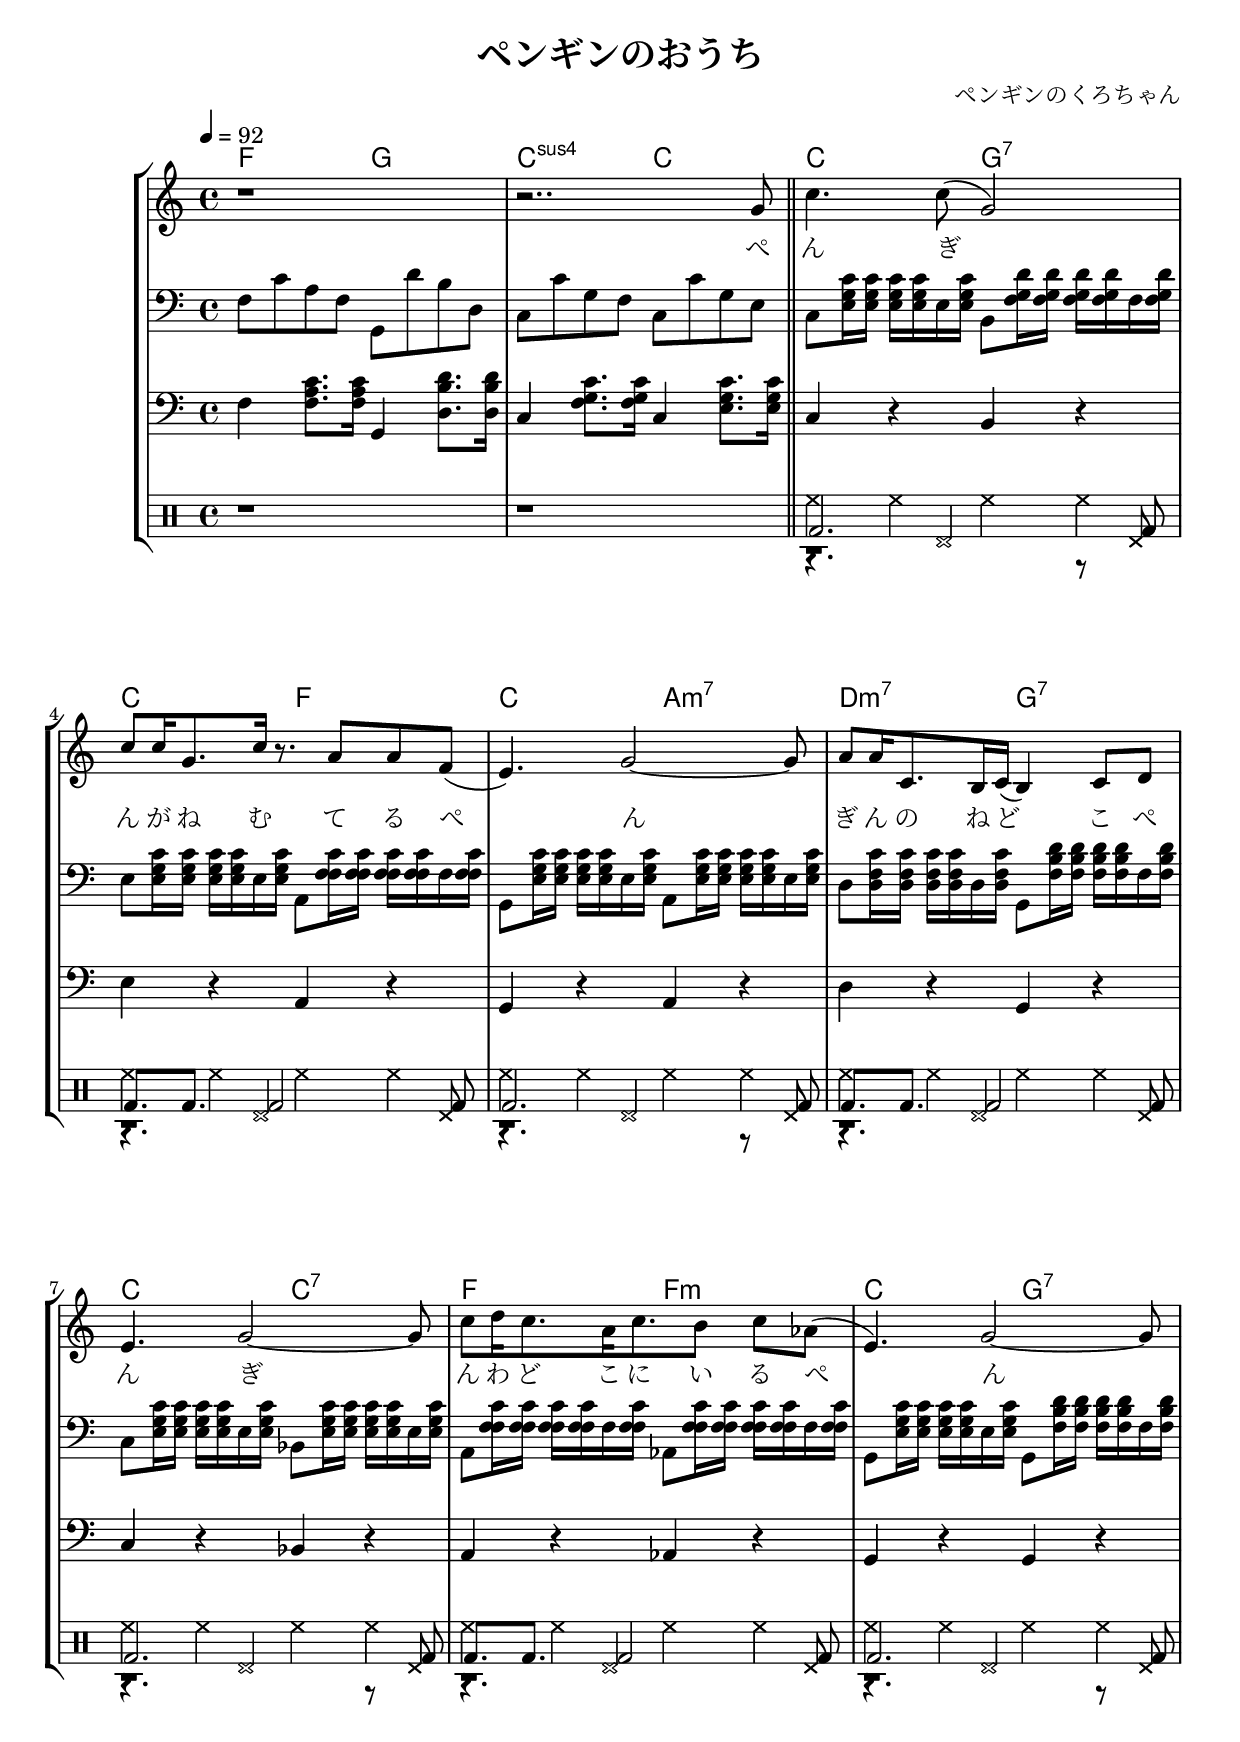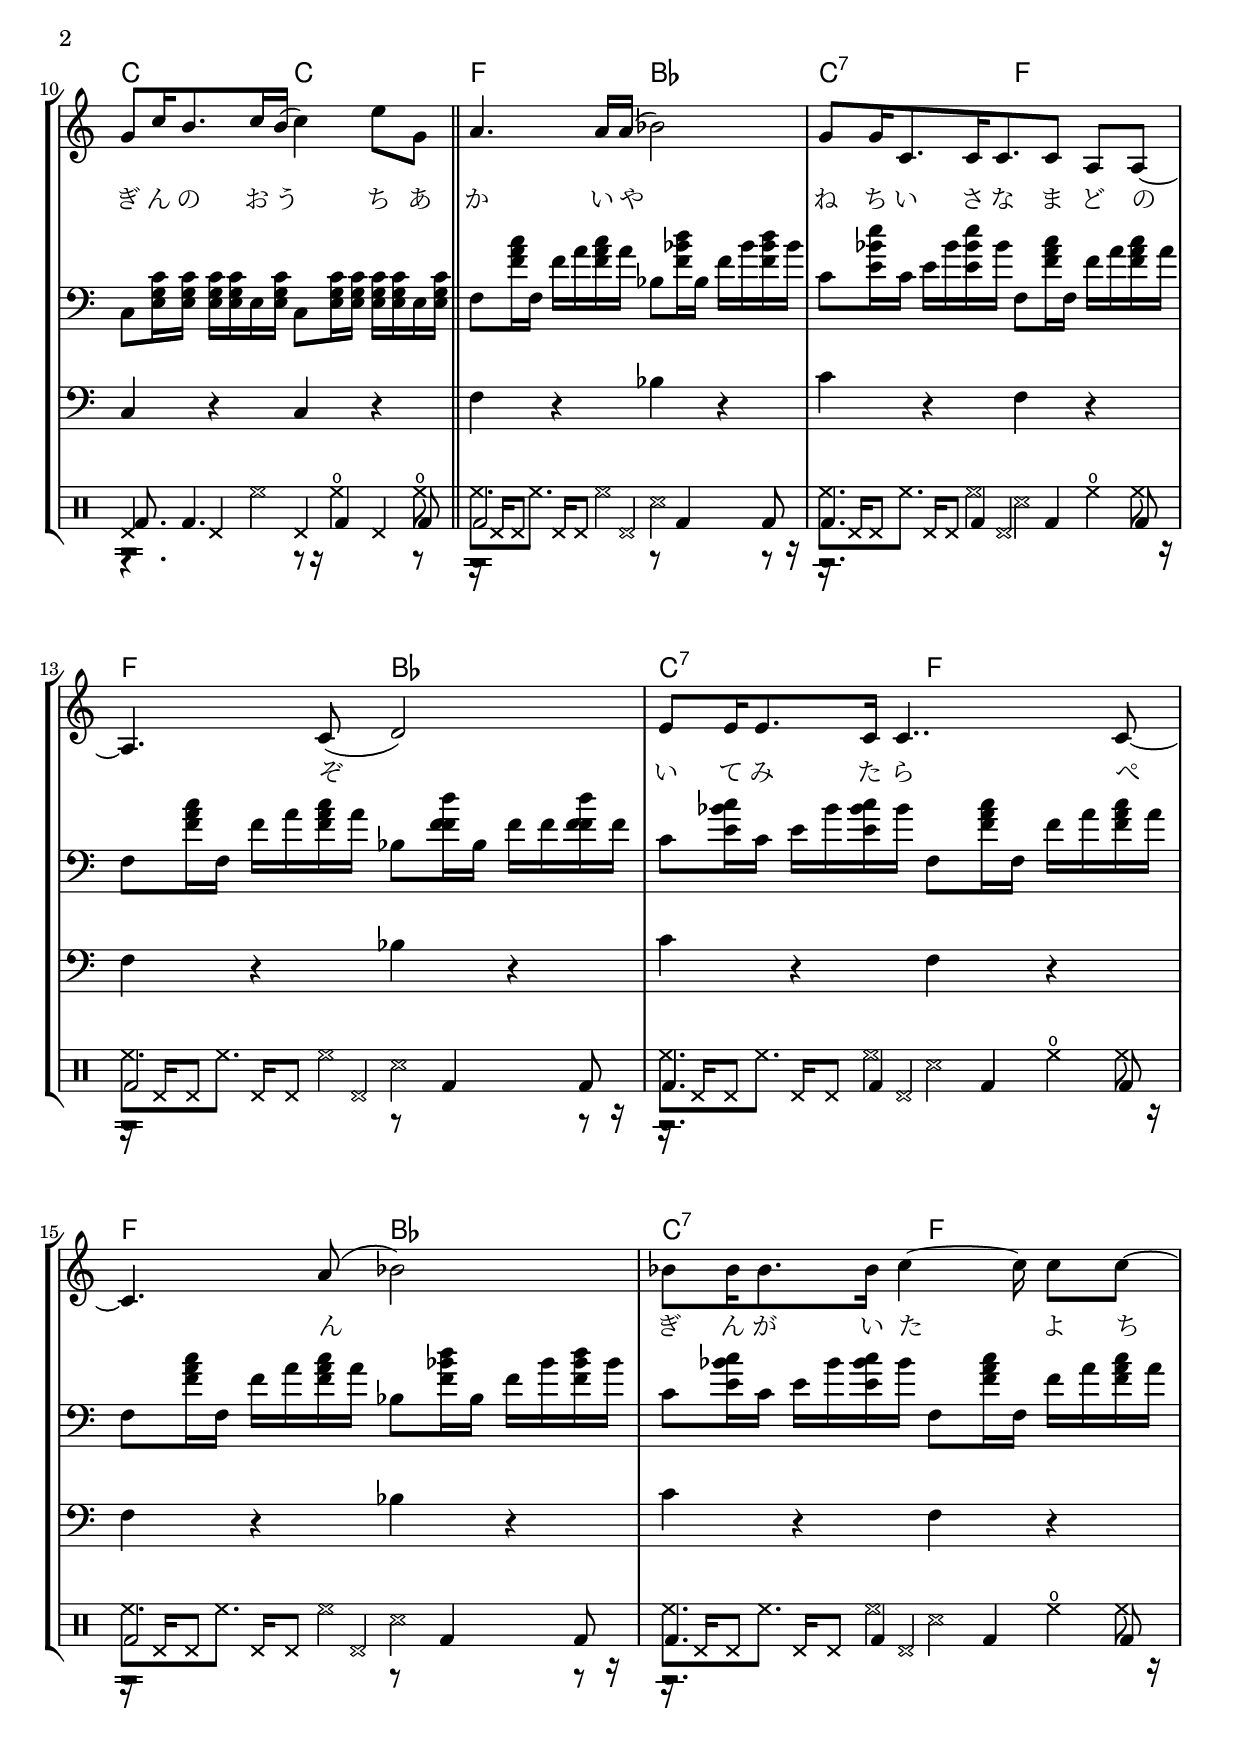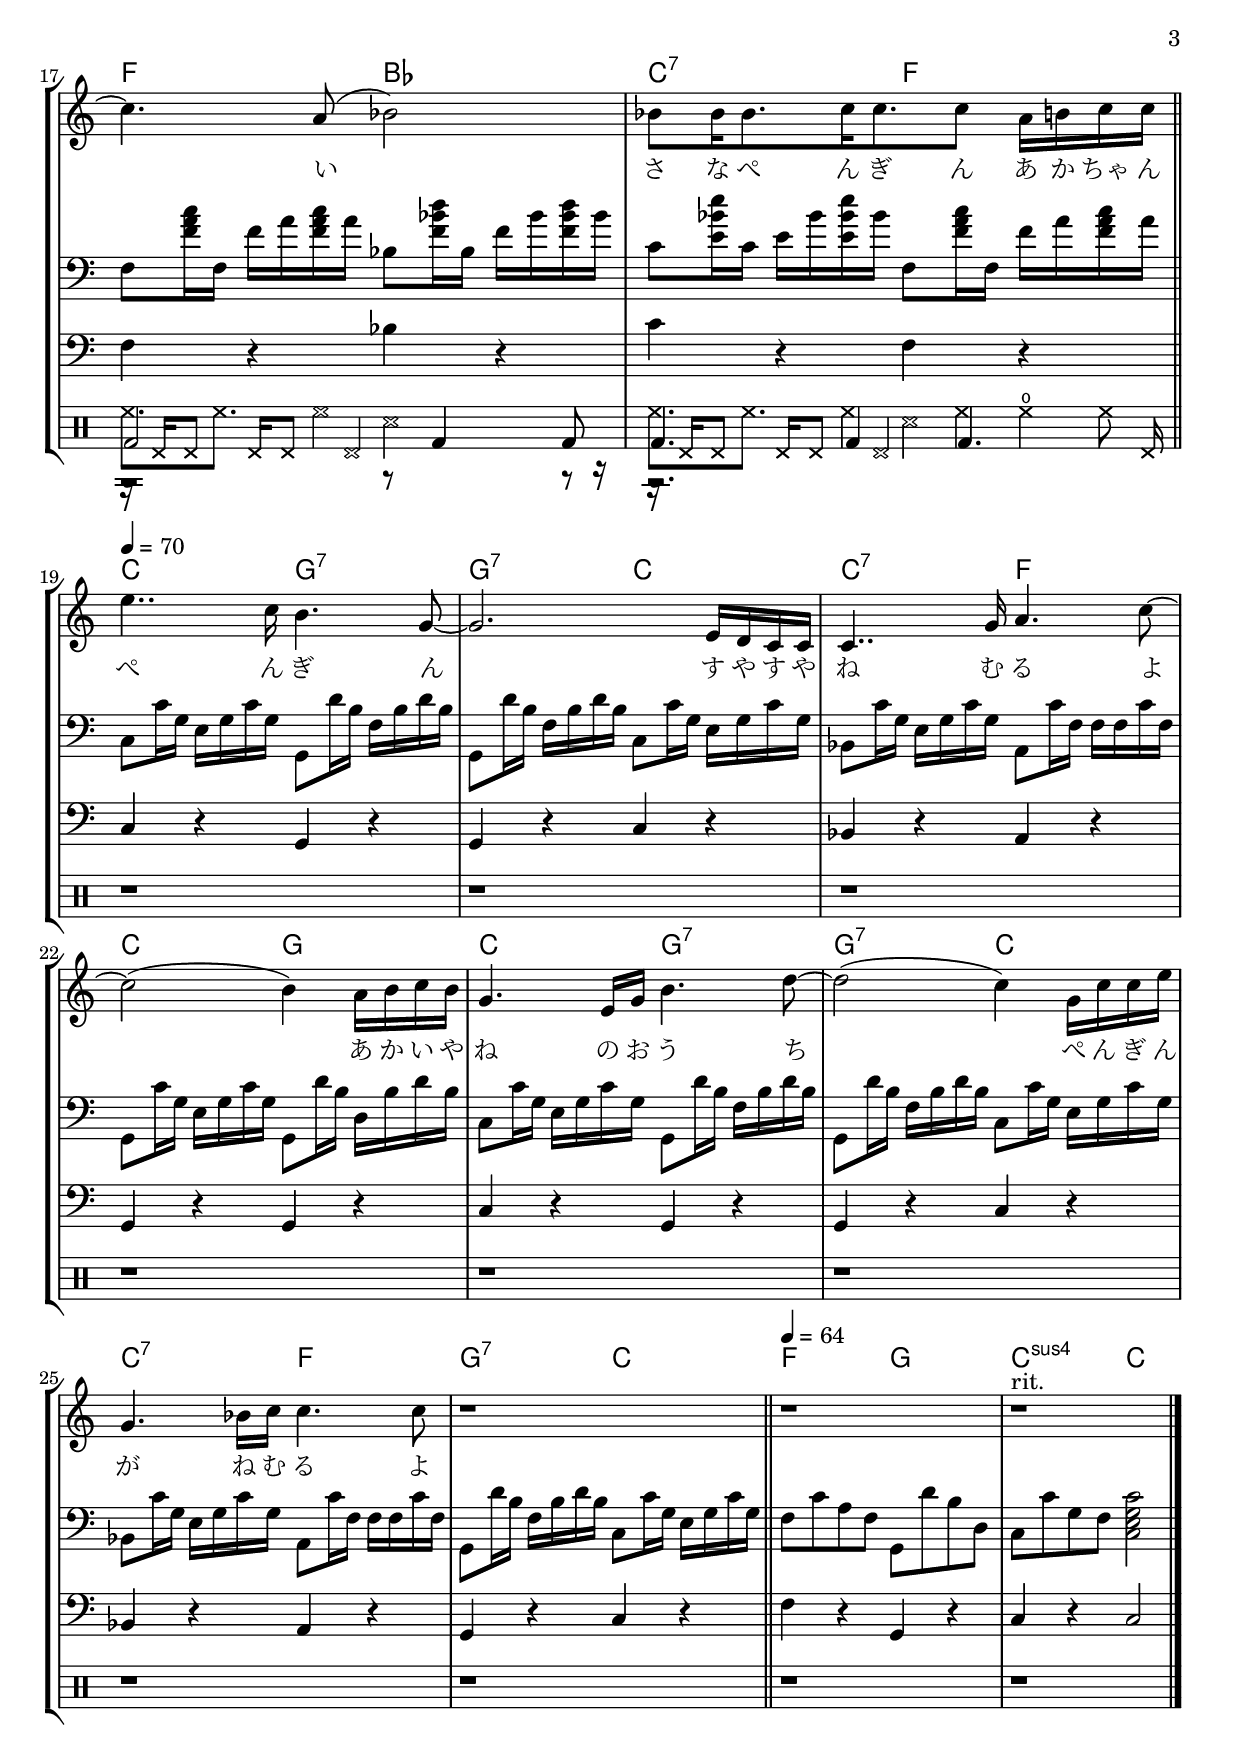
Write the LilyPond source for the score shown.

\version "2.12.1"

\header {
	title = \markup {ペンギンのおうち}
	composer = \markup \center-column {ペンギンのくろちゃん}
}

harmony = \chordmode {
	f2 g c:sus4 c 

	c g:7 c f c a:min7 d:min7 g:7 c c:7 f f:m c g:7 c c 

	f bes c:7 f f bes c:7 f f bes c:7 f f bes c:7 f 

	c g:7 g:7 c c:7 f c g c g:7 g:7 c c:7 f g:7 c 

	f g c:sus4 c 
}

melody = {
	\key c \major
	\tempo 4 = 92
	r1 | r2.. 
	\set Staff.midiInstrument = #"fss0.25"
	g'8 
	c''4.  c''8  (g'2) 
	c''8  c''16  g'8.  c''16  r8.  a'8  a'8  f'8 
	(e'4.)  g'2~g'8 
	a'8  a'16  c'8.  b16  c'16  (b4)  c'8  d'8 
	e'4.  g'2~g'8 
	c''8  d''16  c''8.  a'16  c''8.  b'8  c''8  as'8 
	(e'4.)  g'2~g'8 
	g'8  c''16  b'8.  c''16  b'16  (c''4)  e''8  	\set Staff.midiInstrument = #"fss0.25"
	g'8 
	a'4.  a'16  a'16  (bes'2) 
	g'8  g'16  c'8.  c'16  c'8.  c'8  a8  a8~ 
	a4.  c'8  (d'2) 
	e'8  e'16  e'8.  c'16  c'4..  c'8~ 
	c'4.  a'8  (bes'2) 
	bes'8  bes'16  bes'8.  bes'16  c''4~c''16  c''8  c''8~ 
	c''4.  a'8  (bes'2) 
	bes'8  bes'16  bes'8.  c''16  c''8.  c''8  	\set Staff.midiInstrument = #"fss0.25"
	a'16  b'16  c''16  c''16 
		\tempo 4 = 70
e''4..  c''16  b'4.  g'8~ 
	g'2.  e'16  d'16  c'16  c'16 
	c'4..  g'16  a'4.  c''8~ 
	c''2  (b'4)  a'16  b'16  c''16  b'16 
	g'4.  e'16  g'16  b'4.  d''8~ 
	d''2  (c''4)  g'16  c''16  c''16  e''16 
	g'4.  bes'16  c''16  c''4.  c''8
	r1 	\tempo 4 = 64
	r1 | r1^"rit." \bar "|."
}

words = \lyricmode {
	
	ぺ  ん  ぎ  ん  が  ね  む  て  る  ぺ  ん  ぎ  ん  の  ね  ど  こ  ぺ  ん  ぎ  ん  わ  ど  こ  に  い  る  ぺ  ん  ぎ  ん  の  お  う  ち  
	あ  か  い  や  ね  ち  い  さ  な  ま  ど  の  ぞ  い  て  み  た  ら  ぺ  ん  ぎ  ん  が  い  た  よ  ち  い  さ  な  ぺ  ん  ぎ  ん  
	あ  か  ちゃ  ん  ぺ  ん  ぎ  ん  す  や  す  や  ね  む  る  よ  あ  か  い  や  ね  の  お  う  ち  ぺ  ん  ぎ  ん  が  ね  む  る  よ  
	
}

tempochange = {
	\tempo 4 = 92
	r1 | r1 \bar "||"
	\tempo 4 = 92
	r1 | r1 | r1 | r1 | r1 | r1 | r1 | r1 \bar "||"
	\tempo 4 = 92
	r1 | r1 | r1 | r1 | r1 | r1 | r1 | r1 \bar "||"
	\tempo 4 = 70
	r1 | r1 | r1 | r1 | r1 | r1 | r1 | r1 \bar "||"
	\tempo 4 = 64
	r1 | \tempo 4 = 48 r2 \tempo 4 = 42 r2 \bar "|."
}

mainacc = {
	\clef bass
	\set Staff.midiInstrument = #"Music box"
	\key c \major
	\tempo 4 = 92
	f8 c' a f
	g,8 d' b d
	c8 c' g f
	c8 c' g e
	\bar "||"

	\set Staff.midiInstrument = #"Music box"
	c8 <e g c'>16 <e g c'>16   <e g c'>16 <e g c'>16   e16 <e g c'>16
	b,8 <f g d'>16 <f g d'>16   <f g d'>16 <f g d'>16   f16 <f g d'>16
	e8 <e g c'>16 <e g c'>16   <e g c'>16 <e g c'>16   e16 <e g c'>16
	a,8 <f f c'>16 <f f c'>16   <f f c'>16 <f f c'>16   f16 <f f c'>16
	g,8 <e g c'>16 <e g c'>16   <e g c'>16 <e g c'>16   e16 <e g c'>16
	a,8 <e g c'>16 <e g c'>16   <e g c'>16 <e g c'>16   e16 <e g c'>16
	d8 <d f c'>16 <d f c'>16   <d f c'>16 <d f c'>16   d16 <d f c'>16
	g,8 <f b d'>16 <f b d'>16   <f b d'>16 <f b d'>16   f16 <f b d'>16
	c8 <e g c'>16 <e g c'>16   <e g c'>16 <e g c'>16   e16 <e g c'>16
	bes,8 <e g c'>16 <e g c'>16   <e g c'>16 <e g c'>16   e16 <e g c'>16
	a,8 <f f c'>16 <f f c'>16   <f f c'>16 <f f c'>16   f16 <f f c'>16
	as,8 <f f c'>16 <f f c'>16   <f f c'>16 <f f c'>16   f16 <f f c'>16
	g,8 <e g c'>16 <e g c'>16   <e g c'>16 <e g c'>16   e16 <e g c'>16
	g,8 <f b d'>16 <f b d'>16   <f b d'>16 <f b d'>16   f16 <f b d'>16
	c8 <e g c'>16 <e g c'>16   <e g c'>16 <e g c'>16   e16 <e g c'>16
	c8 <e g c'>16 <e g c'>16   <e g c'>16 <e g c'>16   e16 <e g c'>16
	\bar "||"

	\set Staff.midiInstrument = #"Music box"
	f8 <f' a' c''>16 f16   f'16 a'16 <f' a' c''>16 a'16
	bes8 <f' bes' d''>16 bes16   f'16 bes'16 <f' bes' d''>16 bes'16
	c'8 <e' bes' e''>16 c'16   e'16 bes'16 <e' bes' e''>16 bes'16
	f8 <f' a' c''>16 f16   f'16 a'16 <f' a' c''>16 a'16
	f8 <f' a' c''>16 f16   f'16 a'16 <f' a' c''>16 a'16
	bes8 <f' f' d''>16 bes16   f'16 f'16 <f' f' d''>16 f'16
	c'8 <e' bes' c''>16 c'16   e'16 bes'16 <e' bes' c''>16 bes'16
	f8 <f' a' c''>16 f16   f'16 a'16 <f' a' c''>16 a'16
	f8 <f' a' c''>16 f16   f'16 a'16 <f' a' c''>16 a'16
	bes8 <f' bes' d''>16 bes16   f'16 bes'16 <f' bes' d''>16 bes'16
	c'8 <e' bes' c''>16 c'16   e'16 bes'16 <e' bes' c''>16 bes'16
	f8 <f' a' c''>16 f16   f'16 a'16 <f' a' c''>16 a'16
	f8 <f' a' c''>16 f16   f'16 a'16 <f' a' c''>16 a'16
	bes8 <f' bes' d''>16 bes16   f'16 bes'16 <f' bes' d''>16 bes'16
	c'8 <e' bes' e''>16 c'16   e'16 bes'16 <e' bes' e''>16 bes'16
	f8 <f' a' c''>16 f16   f'16 a'16 <f' a' c''>16 a'16
	\bar "||"

	\set Staff.midiInstrument = #"Music box"
	\tempo 4 = 70
	c8 c'16 g16   e16 g16 c'16 g16
	g,8 d'16 b16   f16 b16 d'16 b16
	g,8 d'16 b16   f16 b16 d'16 b16
	c8 c'16 g16   e16 g16 c'16 g16
	bes,8 c'16 g16   e16 g16 c'16 g16
	a,8 c'16 f16   f16 f16 c'16 f16
	g,8 c'16 g16   e16 g16 c'16 g16
	g,8 d'16 b16   d16 b16 d'16 b16
	c8 c'16 g16   e16 g16 c'16 g16
	g,8 d'16 b16   f16 b16 d'16 b16
	g,8 d'16 b16   f16 b16 d'16 b16
	c8 c'16 g16   e16 g16 c'16 g16
	bes,8 c'16 g16   e16 g16 c'16 g16
	a,8 c'16 f16   f16 f16 c'16 f16
	g,8 d'16 b16   f16 b16 d'16 b16
	c8 c'16 g16   e16 g16 c'16 g16
	\bar "||"

	\set Staff.midiInstrument = #"Music box"
	\tempo 4 = 64
	f8 c' a f
	g,8 d' b d
	c8 c' g f
	<c e g c'>2
	\bar "|."
}

subacc = {
	\clef bass
	\set Staff.midiInstrument = #"Acoustic grand"
	\key c \major
	\tempo 4 = 92
	f4 <f a c'>8. <f a c'>16
	g,4 <d b d'>8. <d b d'>16
	c4 <f g c'>8. <f g c'>16
	c4 <e g c'>8. <e g c'>16
	\bar "||"

	\set Staff.midiInstrument = #"Harmonica"
	c4 r4
	b,4 r4
	e4 r4
	a,4 r4
	g,4 r4
	a,4 r4
	d4 r4
	g,4 r4
	c4 r4
	bes,4 r4
	a,4 r4
	as,4 r4
	g,4 r4
	g,4 r4
	c4 r4
	c4 r4
	\bar "||"

	\set Staff.midiInstrument = #"Harmonica"
	f4 r4
	bes4 r4
	c'4 r4
	f4 r4
	f4 r4
	bes4 r4
	c'4 r4
	f4 r4
	f4 r4
	bes4 r4
	c'4 r4
	f4 r4
	f4 r4
	bes4 r4
	c'4 r4
	f4 r4
	\bar "||"

	\set Staff.midiInstrument = #"Harmonica"
	\tempo 4 = 70
	c4 r4
	g,4 r4
	g,4 r4
	c4 r4
	bes,4 r4
	a,4 r4
	g,4 r4
	g,4 r4
	c4 r4
	g,4 r4
	g,4 r4
	c4 r4
	bes,4 r4
	a,4 r4
	g,4 r4
	c4 r4
	\bar "||"

	\set Staff.midiInstrument = #"Harmonica"
	\tempo 4 = 64
	f4 r4
	g,4 r4
	c4 r4
	c2
	\bar "|."
}

percA = {
	\drummode {
	r1 |r1 \bar "||"
	r1  |r1  |r1  |r1  |r1  |r1  |r1  |r2 r8 hho4 hho8  \bar "||"
	r1  |r2. hho4  |r1  |r2. hho4  |r1  |r2. hho4  |r1  |r2. hho4  \bar "||"
	r1 |r1 |r1 |r1 |r1 |r1 |r1 |r1 \bar "||"
	r1 |r1 \bar "|."
	}
}

percB = {
	\drummode {
	r1 |r1 \bar "||"
	r4. hhp2 hhp8  |r4. hhp2 hhp8  |r4. hhp2 hhp8  |r4. hhp2 hhp8  |r4. hhp2 hhp8  |r4. hhp2 hhp8  |r4. hhp2 hhp8  |hhp4 hhp4 hhp4 hhp4  \bar "||"
	r16 hhp16 hhp8 hhp16 hhp8 hhp2 r16  |r16 hhp16 hhp8 hhp16 hhp8 hhp2 r16  |r16 hhp16 hhp8 hhp16 hhp8 hhp2 r16  |r16 hhp16 hhp8 hhp16 hhp8 hhp2 r16  |r16 hhp16 hhp8 hhp16 hhp8 hhp2 r16  |r16 hhp16 hhp8 hhp16 hhp8 hhp2 r16  |r16 hhp16 hhp8 hhp16 hhp8 hhp2 r16  |r16 hhp16 hhp8 hhp16 hhp8 hhp2 hhp16  \bar "||"
	r1 |r1 |r1 |r1 |r1 |r1 |r1 |r1 \bar "||"
	r1 |r1 \bar "|."
	}
}

percC = {
	\drummode {
	r1 |r1 \bar "||"
	hh4 hh4 hh4 hh4  |hh4 hh4 hh4 hh4  |hh4 hh4 hh4 hh4  |hh4 hh4 hh4 hh4  |hh4 hh4 hh4 hh4  |hh4 hh4 hh4 hh4  |hh4 hh4 hh4 hh4  |r4. hh2 r8  \bar "||"
	hh8. hh8. hh2 r8  |hh8. hh8. hh2 hh8  |hh8. hh8. hh2 r8  |hh8. hh8. hh2 hh8  |hh8. hh8. hh2 r8  |hh8. hh8. hh2 hh8  |hh8. hh8. hh2 r8  |hh8. hh8. hh4 hh4 hh8  \bar "||"
	r1 |r1 |r1 |r1 |r1 |r1 |r1 |r1 \bar "||"
	r1 |r1 \bar "|."
	}
}

percD = {
	\drummode {
	r1 |r1 \bar "||"
	bd2. r8 bd8  |bd8. bd8. bd2 bd8  |bd2. r8 bd8  |bd8. bd8. bd2 bd8  |bd2. r8 bd8  |bd8. bd8. bd2 bd8  |bd2. r8 bd8  |bd8. bd4. r16 bd4 bd8  \bar "||"
	r2 ss2  |r2 ss2  |r2 ss2  |r2 ss2  |r2 ss2  |r2 ss2  |r2 ss2  |r2 ss2  \bar "||"
	r1 |r1 |r1 |r1 |r1 |r1 |r1 |r1 \bar "||"
	r1 |r1 \bar "|."
	}
}

percE = {
	\drummode {
	r1 |r1 \bar "||"
	r1 | r1 | r1 | r1 | r1 | r1 | r1 | r1 \bar "||"
	bd2 r8 bd4 bd8  |bd4. bd4 bd4 bd8  |bd2 r8 bd4 bd8  |bd4. bd4 bd4 bd8  |bd2 r8 bd4 bd8  |bd4. bd4 bd4 bd8  |bd2 r8 bd4 bd8  |bd4. bd4 bd4.  \bar "||"
	r1 |r1 |r1 |r1 |r1 |r1 |r1 |r1 \bar "||"
	r1 |r1 \bar "|."
	}
}

\score {
	<<
		\new StaffGroup <<
			\new ChordNames {\harmony}
			\new Voice = "melody" {\melody}
			\new Lyrics \lyricsto "melody" \words
			\new Staff = "mainacc" {\mainacc}
			\new Staff = "subacc" {\subacc}
			\new DrumStaff <<
				\new DrumVoice {\percA}
				\new DrumVoice {\percB}
				\new DrumVoice {\percC}
				\new DrumVoice {\percD}
				\new DrumVoice {\percE}
			>>
		>>
	>>
	\layout { }
}
